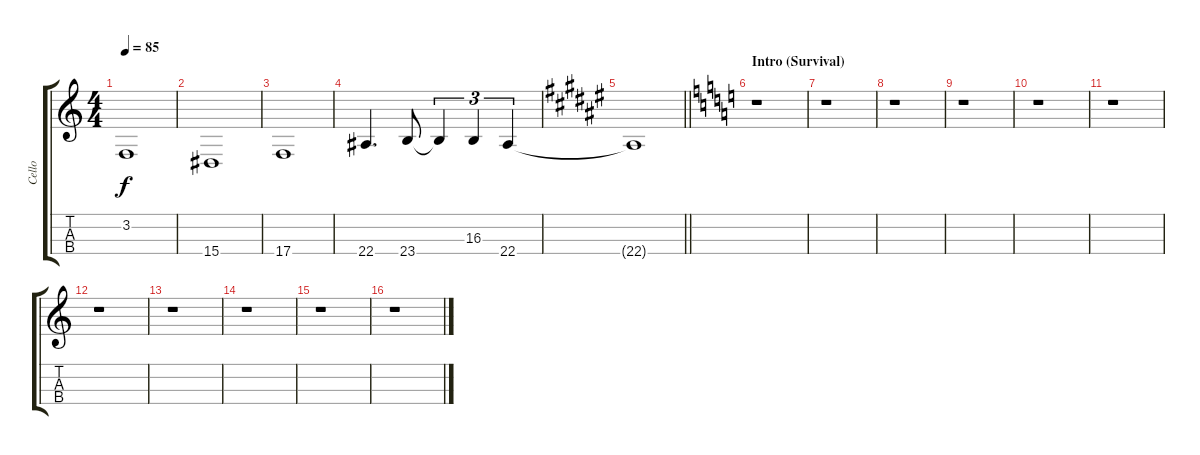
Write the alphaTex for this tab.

\track ("Cello" "Cello") {instrument cello}
\staff {score tabs}
\tuning (A3 D3 G2 C2) {hide}
\ts (4 4)
\tempo 85
\clef g2
\ks c
3.2.1{dy f} |
15.4.1 |
17.4.1 |
22.4.4{d} 23.4.8 23.4{t}.4{tu (3 2)} 16.3.4{tu (3 2)} 22.4.4{tu (3 2)} |
\barLineRight lightlight
\ks f#
22.4{t}.1 |
\section ("" "Intro (Survival)")
\ks c
r.1 |
r.1 |
r.1 |
r.1 |
r.1 |
r.1 |
r.1 |
r.1 |
r.1 |
r.1 |
r.1
